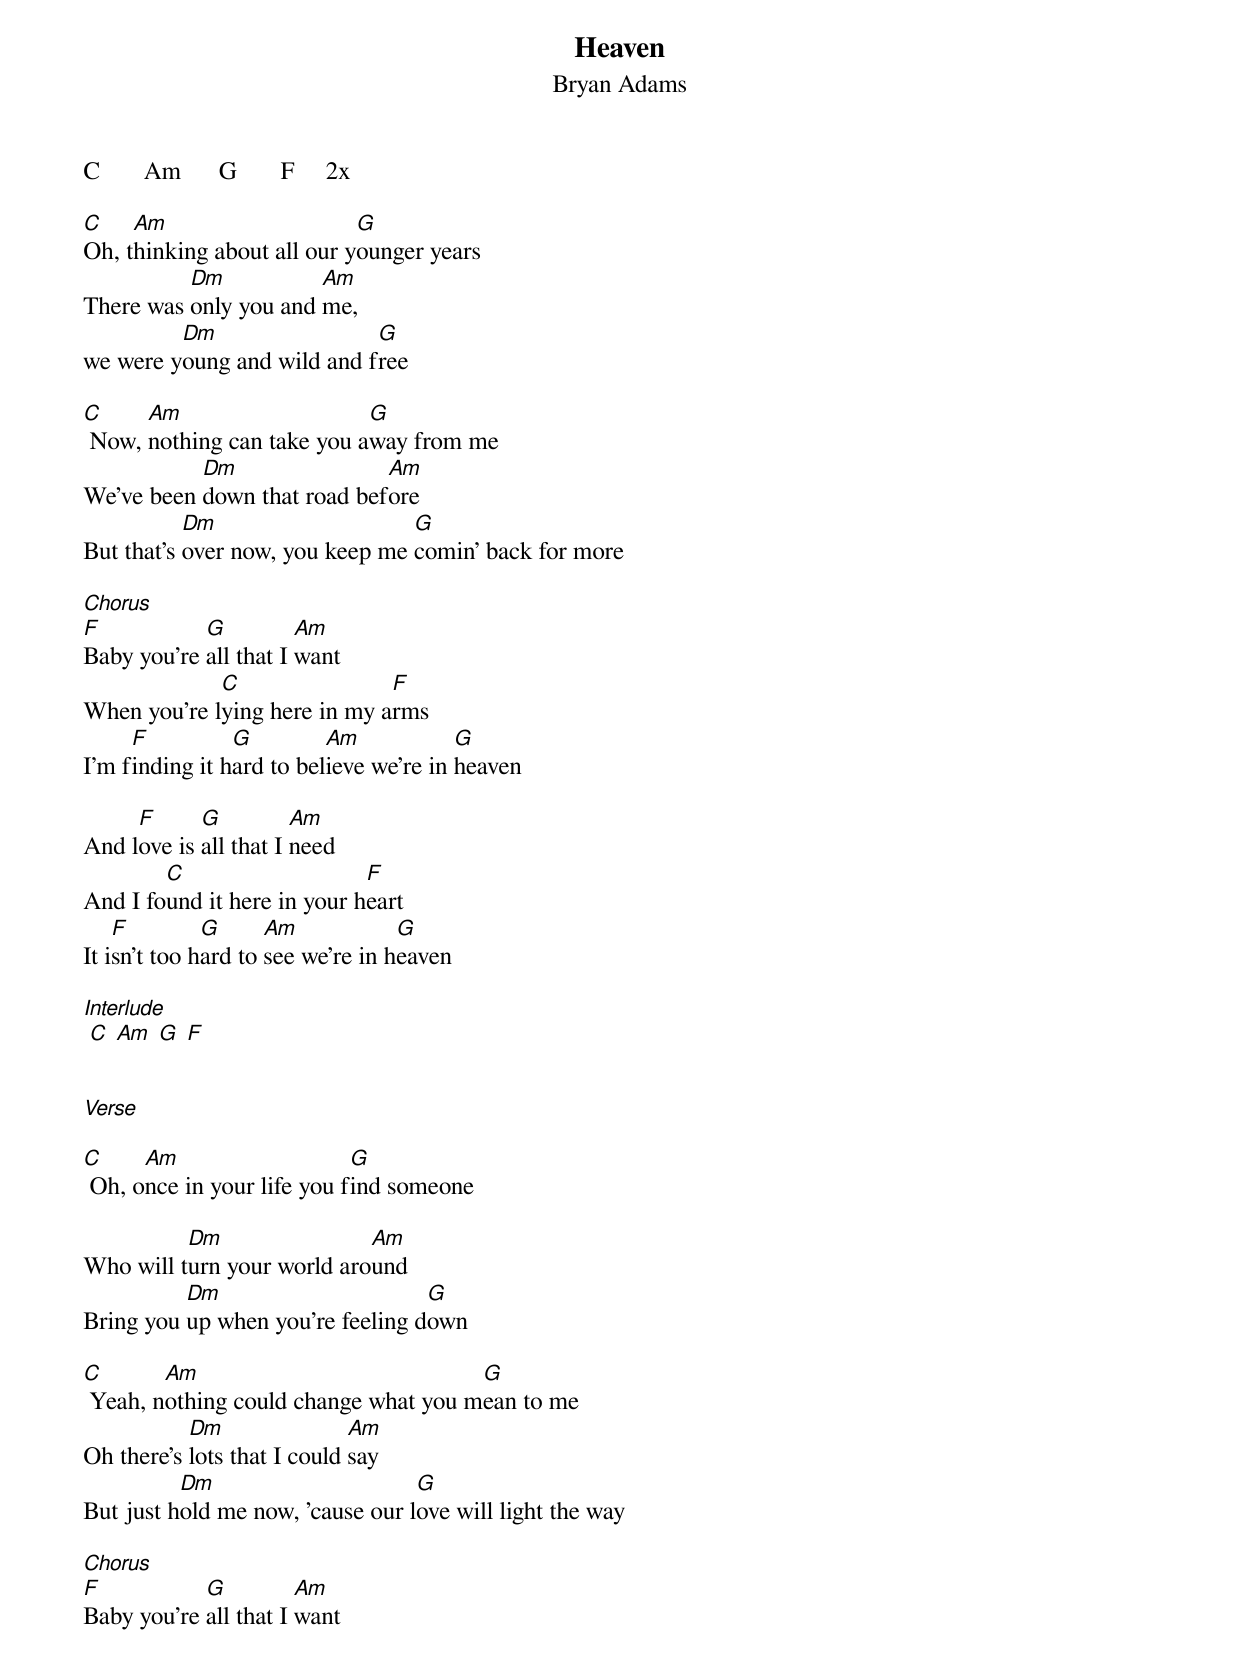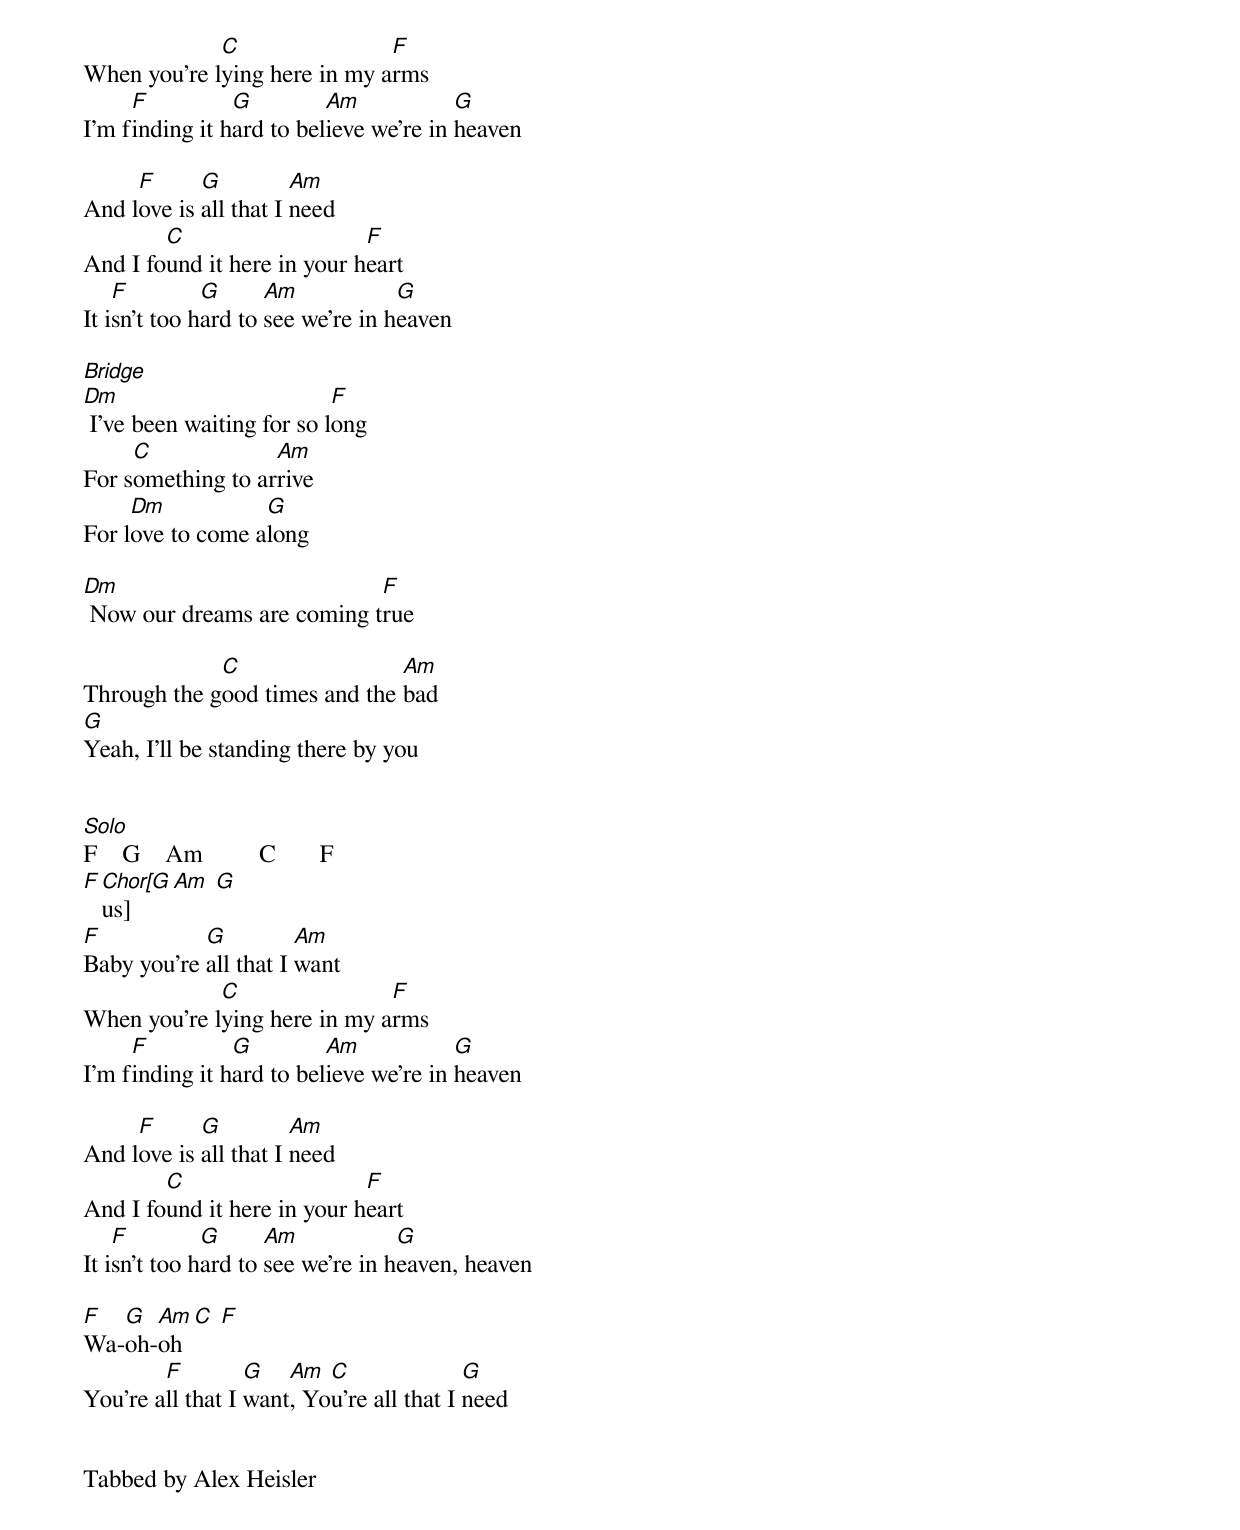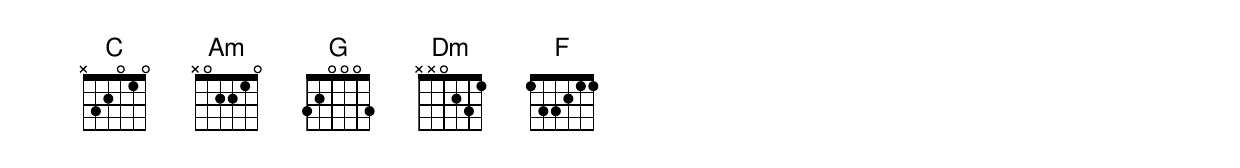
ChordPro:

{title:Heaven}
{subtitle:Bryan Adams}
C       Am      G       F     2x

[C]Oh, t[Am]hinking about all our y[G]ounger years
There was [Dm]only you and [Am]me,
we were y[Dm]oung and wild and f[G]ree

[C] Now, [Am]nothing can take you a[G]way from me
We've been [Dm]down that road bef[Am]ore
But that's [Dm]over now, you keep me [G]comin' back for more

[Chorus]
[F]Baby you're [G]all that I [Am]want
When you're l[C]ying here in my a[F]rms
I'm f[F]inding it h[G]ard to bel[Am]ieve we're in [G]heaven

And l[F]ove is [G]all that I [Am]need
And I fo[C]und it here in your h[F]eart
It i[F]sn't too h[G]ard to [Am]see we're in h[G]eaven

[Interlude]
 [C] [Am] [G] [F]


[Verse]

[C] Oh, o[Am]nce in your life you f[G]ind someone

Who will t[Dm]urn your world aro[Am]und
Bring you [Dm]up when you're feeling d[G]own

[C] Yeah, n[Am]othing could change what you m[G]ean to me
Oh there's [Dm]lots that I could [Am]say
But just h[Dm]old me now, 'cause our l[G]ove will light the way

[Chorus]
[F]Baby you're [G]all that I [Am]want
When you're l[C]ying here in my a[F]rms
I'm f[F]inding it h[G]ard to bel[Am]ieve we're in [G]heaven

And l[F]ove is [G]all that I [Am]need
And I fo[C]und it here in your h[F]eart
It i[F]sn't too h[G]ard to [Am]see we're in h[G]eaven

[Bridge]
[Dm] I've been waiting for so l[F]ong
For s[C]omething to ar[Am]rive
For l[Dm]ove to come a[G]long

[Dm] Now our dreams are coming t[F]rue

Through the g[C]ood times and the [Am]bad
[G]Yeah, I'll be standing there by you


[Solo]
F    G    Am         C       F
[F][Chor[G]us] [Am] [G]
[F]Baby you're [G]all that I [Am]want
When you're l[C]ying here in my a[F]rms
I'm f[F]inding it h[G]ard to bel[Am]ieve we're in [G]heaven

And l[F]ove is [G]all that I [Am]need
And I fo[C]und it here in your h[F]eart
It i[F]sn't too h[G]ard to [Am]see we're in h[G]eaven, heaven

[F]Wa-[G]oh-[Am]oh [C] [F]
You're a[F]ll that I [G]want[Am], Yo[C]u're all that I [G]need


Tabbed by Alex Heisler
